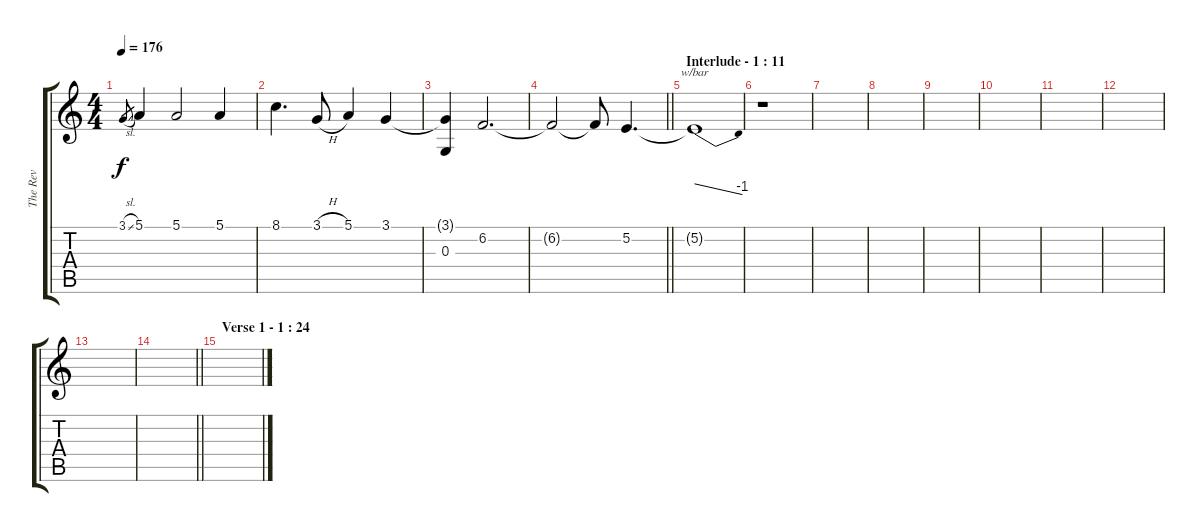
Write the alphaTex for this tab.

\track ("   The Reverend - Vocals" "   The Rev") {instrument altosax}
\staff {score tabs}
\tuning (E4 B3 G3 D3 A2 E2) {hide}
\ts (4 4)
\tempo 176
\clef g2
\ks c
3.1{sl}.8{gr dy f} 5.1.4 5.1.2 5.1.4 |
8.1.4{d} 3.1{h}.8 5.1.4 3.1.4 |
(3.1{t} 0.3).4 6.2.2{d} |
\barLineRight lightlight
6.2{t}.2 6.2{t}.8 5.2.4{d} |
\section ("" "Interlude - 1 : 11")
5.2{t}.1{tbe (dive default 0 0 60 -4)} |
r.1 |
|
|
|
|
|
|
|
\barLineRight lightlight
|
\section ("" "Verse 1 - 1 : 24")
